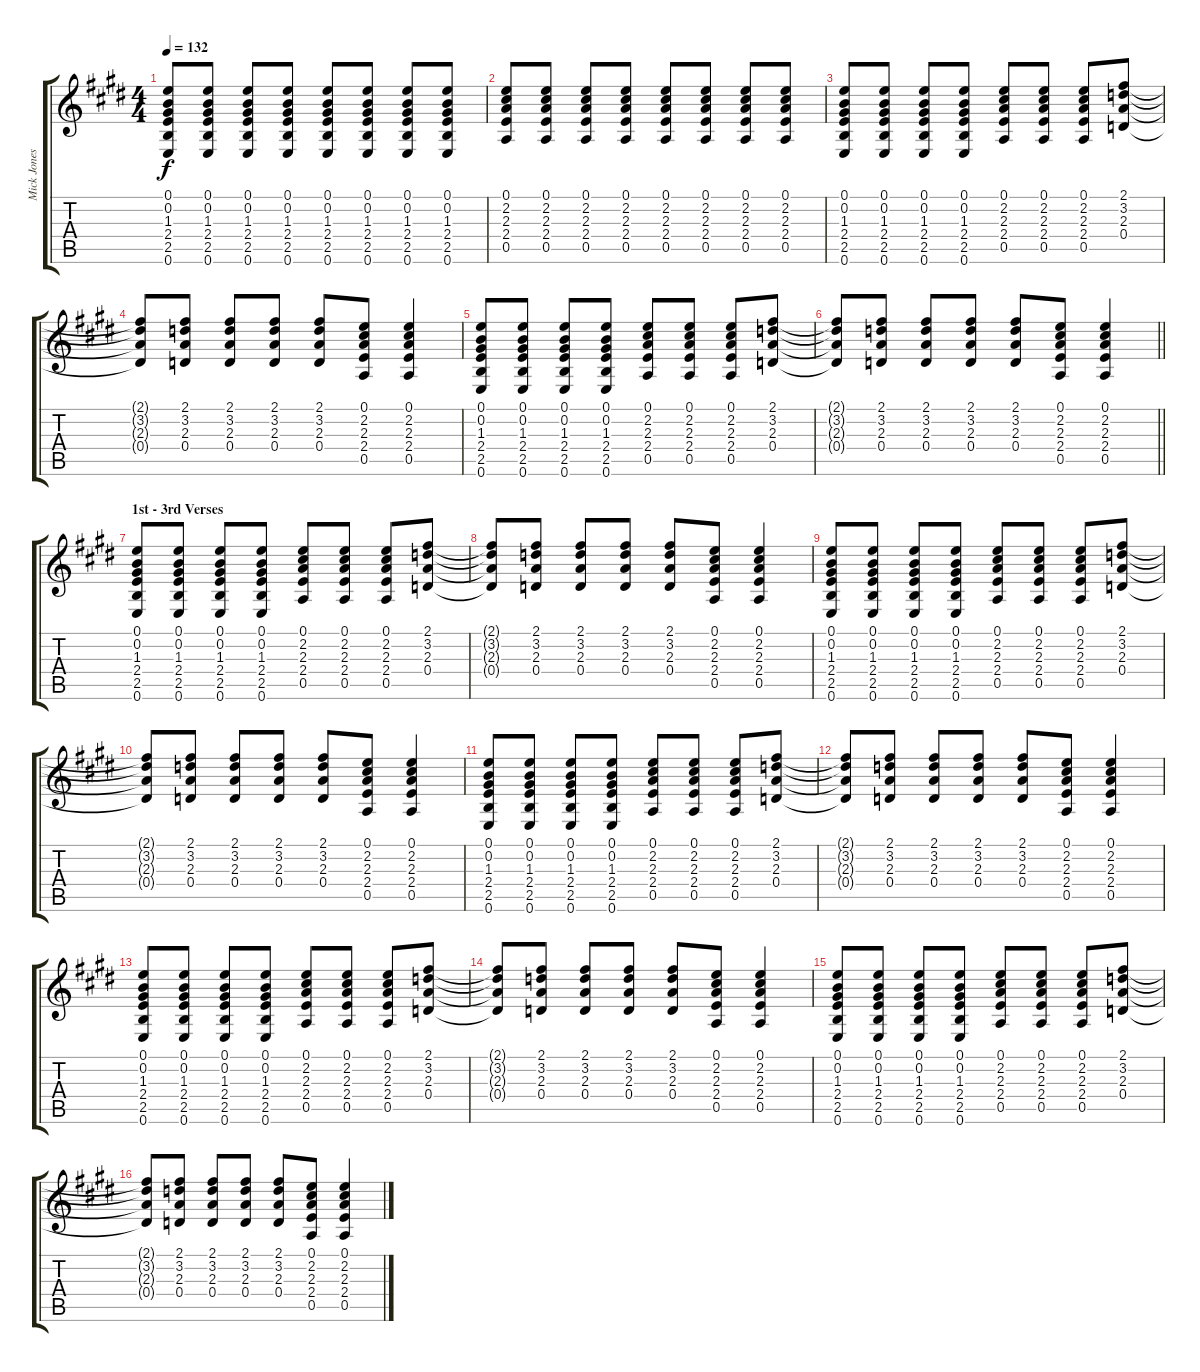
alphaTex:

\track ("Mick Jones - Gtr. 3 (Ac. Gtr.)" "Mick Jones") {instrument acousticguitarsteel}
\staff {score tabs}
\tuning (E4 B3 G3 D3 A2 E2) {hide}
\ts (4 4)
\tempo 132
\clef g2
\ks e
(0.1 0.2 1.3 2.4 2.5 0.6).8{dy f} (0.1 0.2 1.3 2.4 2.5 0.6).8 (0.1 0.2 1.3 2.4 2.5 0.6).8 (0.1 0.2 1.3 2.4 2.5 0.6).8 (0.1 0.2 1.3 2.4 2.5 0.6).8 (0.1 0.2 1.3 2.4 2.5 0.6).8 (0.1 0.2 1.3 2.4 2.5 0.6).8 (0.1 0.2 1.3 2.4 2.5 0.6).8 |
\ks c#minor
(0.1 2.2 2.3 2.4 0.5).8 (0.1 2.2 2.3 2.4 0.5).8 (0.1 2.2 2.3 2.4 0.5).8 (0.1 2.2 2.3 2.4 0.5).8 (0.1 2.2 2.3 2.4 0.5).8 (0.1 2.2 2.3 2.4 0.5).8 (0.1 2.2 2.3 2.4 0.5).8 (0.1 2.2 2.3 2.4 0.5).8 |
(0.1 0.2 1.3 2.4 2.5 0.6).8 (0.1 0.2 1.3 2.4 2.5 0.6).8 (0.1 0.2 1.3 2.4 2.5 0.6).8 (0.1 0.2 1.3 2.4 2.5 0.6).8 (0.1 2.2 2.3 2.4 0.5).8 (0.1 2.2 2.3 2.4 0.5).8 (0.1 2.2 2.3 2.4 0.5).8 (2.1 3.2 2.3 0.4).8 |
(2.1{t} 3.2{t} 2.3{t} 0.4{t}).8 (2.1 3.2 2.3 0.4).8 (2.1 3.2 2.3 0.4).8 (2.1 3.2 2.3 0.4).8 (2.1 3.2 2.3 0.4).8 (0.1 2.2 2.3 2.4 0.5).8 (0.1 2.2 2.3 2.4 0.5).4 |
\ks e
(0.1 0.2 1.3 2.4 2.5 0.6).8 (0.1 0.2 1.3 2.4 2.5 0.6).8 (0.1 0.2 1.3 2.4 2.5 0.6).8 (0.1 0.2 1.3 2.4 2.5 0.6).8 (0.1 2.2 2.3 2.4 0.5).8 (0.1 2.2 2.3 2.4 0.5).8 (0.1 2.2 2.3 2.4 0.5).8 (2.1 3.2 2.3 0.4).8 |
\barLineRight lightlight
\ks c#minor
(2.1{t} 3.2{t} 2.3{t} 0.4{t}).8 (2.1 3.2 2.3 0.4).8 (2.1 3.2 2.3 0.4).8 (2.1 3.2 2.3 0.4).8 (2.1 3.2 2.3 0.4).8 (0.1 2.2 2.3 2.4 0.5).8 (0.1 2.2 2.3 2.4 0.5).4 |
\section ("" "1st - 3rd Verses")
(0.1 0.2 1.3 2.4 2.5 0.6).8 (0.1 0.2 1.3 2.4 2.5 0.6).8 (0.1 0.2 1.3 2.4 2.5 0.6).8 (0.1 0.2 1.3 2.4 2.5 0.6).8 (0.1 2.2 2.3 2.4 0.5).8 (0.1 2.2 2.3 2.4 0.5).8 (0.1 2.2 2.3 2.4 0.5).8 (2.1 3.2 2.3 0.4).8 |
(2.1{t} 3.2{t} 2.3{t} 0.4{t}).8 (2.1 3.2 2.3 0.4).8 (2.1 3.2 2.3 0.4).8 (2.1 3.2 2.3 0.4).8 (2.1 3.2 2.3 0.4).8 (0.1 2.2 2.3 2.4 0.5).8 (0.1 2.2 2.3 2.4 0.5).4 |
\ks e
(0.1 0.2 1.3 2.4 2.5 0.6).8 (0.1 0.2 1.3 2.4 2.5 0.6).8 (0.1 0.2 1.3 2.4 2.5 0.6).8 (0.1 0.2 1.3 2.4 2.5 0.6).8 (0.1 2.2 2.3 2.4 0.5).8 (0.1 2.2 2.3 2.4 0.5).8 (0.1 2.2 2.3 2.4 0.5).8 (2.1 3.2 2.3 0.4).8 |
\ks c#minor
(2.1{t} 3.2{t} 2.3{t} 0.4{t}).8 (2.1 3.2 2.3 0.4).8 (2.1 3.2 2.3 0.4).8 (2.1 3.2 2.3 0.4).8 (2.1 3.2 2.3 0.4).8 (0.1 2.2 2.3 2.4 0.5).8 (0.1 2.2 2.3 2.4 0.5).4 |
(0.1 0.2 1.3 2.4 2.5 0.6).8 (0.1 0.2 1.3 2.4 2.5 0.6).8 (0.1 0.2 1.3 2.4 2.5 0.6).8 (0.1 0.2 1.3 2.4 2.5 0.6).8 (0.1 2.2 2.3 2.4 0.5).8 (0.1 2.2 2.3 2.4 0.5).8 (0.1 2.2 2.3 2.4 0.5).8 (2.1 3.2 2.3 0.4).8 |
(2.1{t} 3.2{t} 2.3{t} 0.4{t}).8 (2.1 3.2 2.3 0.4).8 (2.1 3.2 2.3 0.4).8 (2.1 3.2 2.3 0.4).8 (2.1 3.2 2.3 0.4).8 (0.1 2.2 2.3 2.4 0.5).8 (0.1 2.2 2.3 2.4 0.5).4 |
\ks e
(0.1 0.2 1.3 2.4 2.5 0.6).8 (0.1 0.2 1.3 2.4 2.5 0.6).8 (0.1 0.2 1.3 2.4 2.5 0.6).8 (0.1 0.2 1.3 2.4 2.5 0.6).8 (0.1 2.2 2.3 2.4 0.5).8 (0.1 2.2 2.3 2.4 0.5).8 (0.1 2.2 2.3 2.4 0.5).8 (2.1 3.2 2.3 0.4).8 |
\ks c#minor
(2.1{t} 3.2{t} 2.3{t} 0.4{t}).8 (2.1 3.2 2.3 0.4).8 (2.1 3.2 2.3 0.4).8 (2.1 3.2 2.3 0.4).8 (2.1 3.2 2.3 0.4).8 (0.1 2.2 2.3 2.4 0.5).8 (0.1 2.2 2.3 2.4 0.5).4 |
(0.1 0.2 1.3 2.4 2.5 0.6).8 (0.1 0.2 1.3 2.4 2.5 0.6).8 (0.1 0.2 1.3 2.4 2.5 0.6).8 (0.1 0.2 1.3 2.4 2.5 0.6).8 (0.1 2.2 2.3 2.4 0.5).8 (0.1 2.2 2.3 2.4 0.5).8 (0.1 2.2 2.3 2.4 0.5).8 (2.1 3.2 2.3 0.4).8 |
(2.1{t} 3.2{t} 2.3{t} 0.4{t}).8 (2.1 3.2 2.3 0.4).8 (2.1 3.2 2.3 0.4).8 (2.1 3.2 2.3 0.4).8 (2.1 3.2 2.3 0.4).8 (0.1 2.2 2.3 2.4 0.5).8 (0.1 2.2 2.3 2.4 0.5).4
